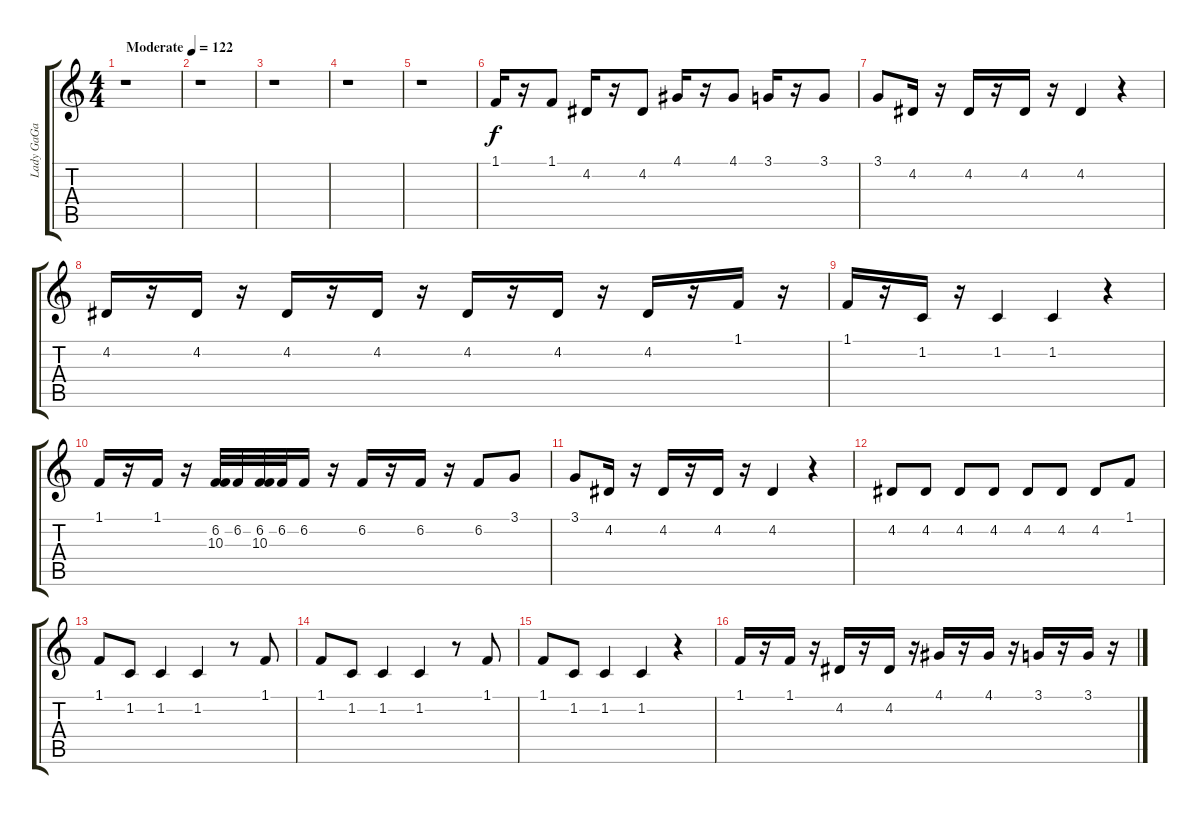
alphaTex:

\track ("Lady GaGa" "Lady GaGa") {instrument clarinet}
\staff {score tabs}
\tuning (E4 B3 G3 D3 A2 E2) {hide}
\ts (4 4)
\tempo (122 "Moderate")
\clef g2
\ks c
r.1{dy f instrument clarinet} |
r.1 |
r.1 |
r.1 |
r.1 |
1.1.16 r.16 1.1.8 4.2.16 r.16 4.2.8 4.1.16 r.16 4.1.8 3.1.16 r.16 3.1.8 |
3.1.8 4.2.16 r.16 4.2.16 r.16 4.2.16 r.16 4.2.4 r.4 |
4.2.16 r.16 4.2.16 r.16 4.2.16 r.16 4.2.16 r.16 4.2.16 r.16 4.2.16 r.16 4.2.16 r.16 1.1.16 r.16 |
1.1.16 r.16 1.2.16 r.16 1.2.4 1.2.4 r.4 |
1.1.16 r.16 1.1.16 r.16 (6.2 10.3).32 6.2.32 (6.2 10.3).32 6.2.32 6.2.16 r.16 6.2.16 r.16 6.2.16 r.16 6.2.8 3.1.8 |
3.1.8 4.2.16 r.16 4.2.16 r.16 4.2.16 r.16 4.2.4 r.4 |
4.2.8 4.2.8 4.2.8 4.2.8 4.2.8 4.2.8 4.2.8 1.1.8 |
1.1.8 1.2.8 1.2.4 1.2.4 r.8 1.1.8 |
1.1.8 1.2.8 1.2.4 1.2.4 r.8 1.1.8 |
1.1.8 1.2.8 1.2.4 1.2.4 r.4 |
1.1.16 r.16 1.1.16 r.16 4.2.16 r.16 4.2.16 r.16 4.1.16 r.16 4.1.16 r.16 3.1.16 r.16 3.1.16 r.16
